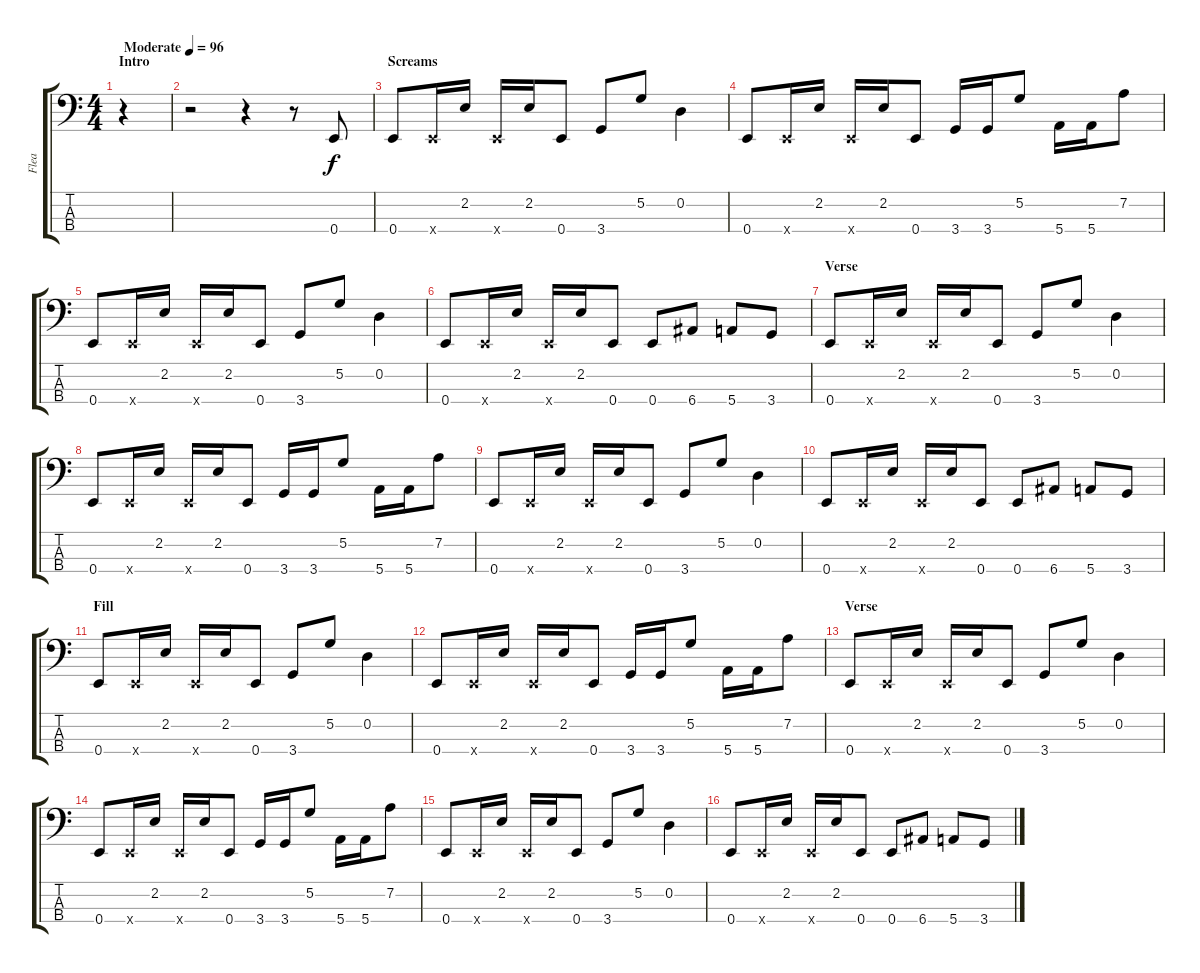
\track ("Flea" "Flea") {instrument slapbass1}
\staff {score tabs}
\tuning (G2 D2 A1 E1) {hide}
\ts (4 4)
\section ("" "Intro")
\tempo (96 "Moderate")
\clef f4
\ks c
r.4{dy f instrument slapbass1} |
r.2 r.4 r.8 0.4.8 |
\section ("" "Screams")
0.4.8 0.4{x}.16 2.2.16 0.4{x}.16 2.2.16 0.4.8 3.4.8 5.2.8 0.2.4 |
0.4.8 0.4{x}.16 2.2.16 0.4{x}.16 2.2.16 0.4.8 3.4.16 3.4.16 5.2.8 5.4.16 5.4.16 7.2.8 |
0.4.8 0.4{x}.16 2.2.16 0.4{x}.16 2.2.16 0.4.8 3.4.8 5.2.8 0.2.4 |
0.4.8 0.4{x}.16 2.2.16 0.4{x}.16 2.2.16 0.4.8 0.4.8 6.4.8 5.4.8 3.4.8 |
\section ("" "Verse")
0.4.8 0.4{x}.16 2.2.16 0.4{x}.16 2.2.16 0.4.8 3.4.8 5.2.8 0.2.4 |
0.4.8 0.4{x}.16 2.2.16 0.4{x}.16 2.2.16 0.4.8 3.4.16 3.4.16 5.2.8 5.4.16 5.4.16 7.2.8 |
0.4.8 0.4{x}.16 2.2.16 0.4{x}.16 2.2.16 0.4.8 3.4.8 5.2.8 0.2.4 |
0.4.8 0.4{x}.16 2.2.16 0.4{x}.16 2.2.16 0.4.8 0.4.8 6.4.8 5.4.8 3.4.8 |
\section ("" "Fill")
0.4.8 0.4{x}.16 2.2.16 0.4{x}.16 2.2.16 0.4.8 3.4.8 5.2.8 0.2.4 |
0.4.8 0.4{x}.16 2.2.16 0.4{x}.16 2.2.16 0.4.8 3.4.16 3.4.16 5.2.8 5.4.16 5.4.16 7.2.8 |
\section ("" "Verse")
0.4.8 0.4{x}.16 2.2.16 0.4{x}.16 2.2.16 0.4.8 3.4.8 5.2.8 0.2.4 |
0.4.8 0.4{x}.16 2.2.16 0.4{x}.16 2.2.16 0.4.8 3.4.16 3.4.16 5.2.8 5.4.16 5.4.16 7.2.8 |
0.4.8 0.4{x}.16 2.2.16 0.4{x}.16 2.2.16 0.4.8 3.4.8 5.2.8 0.2.4 |
0.4.8 0.4{x}.16 2.2.16 0.4{x}.16 2.2.16 0.4.8 0.4.8 6.4.8 5.4.8 3.4.8
